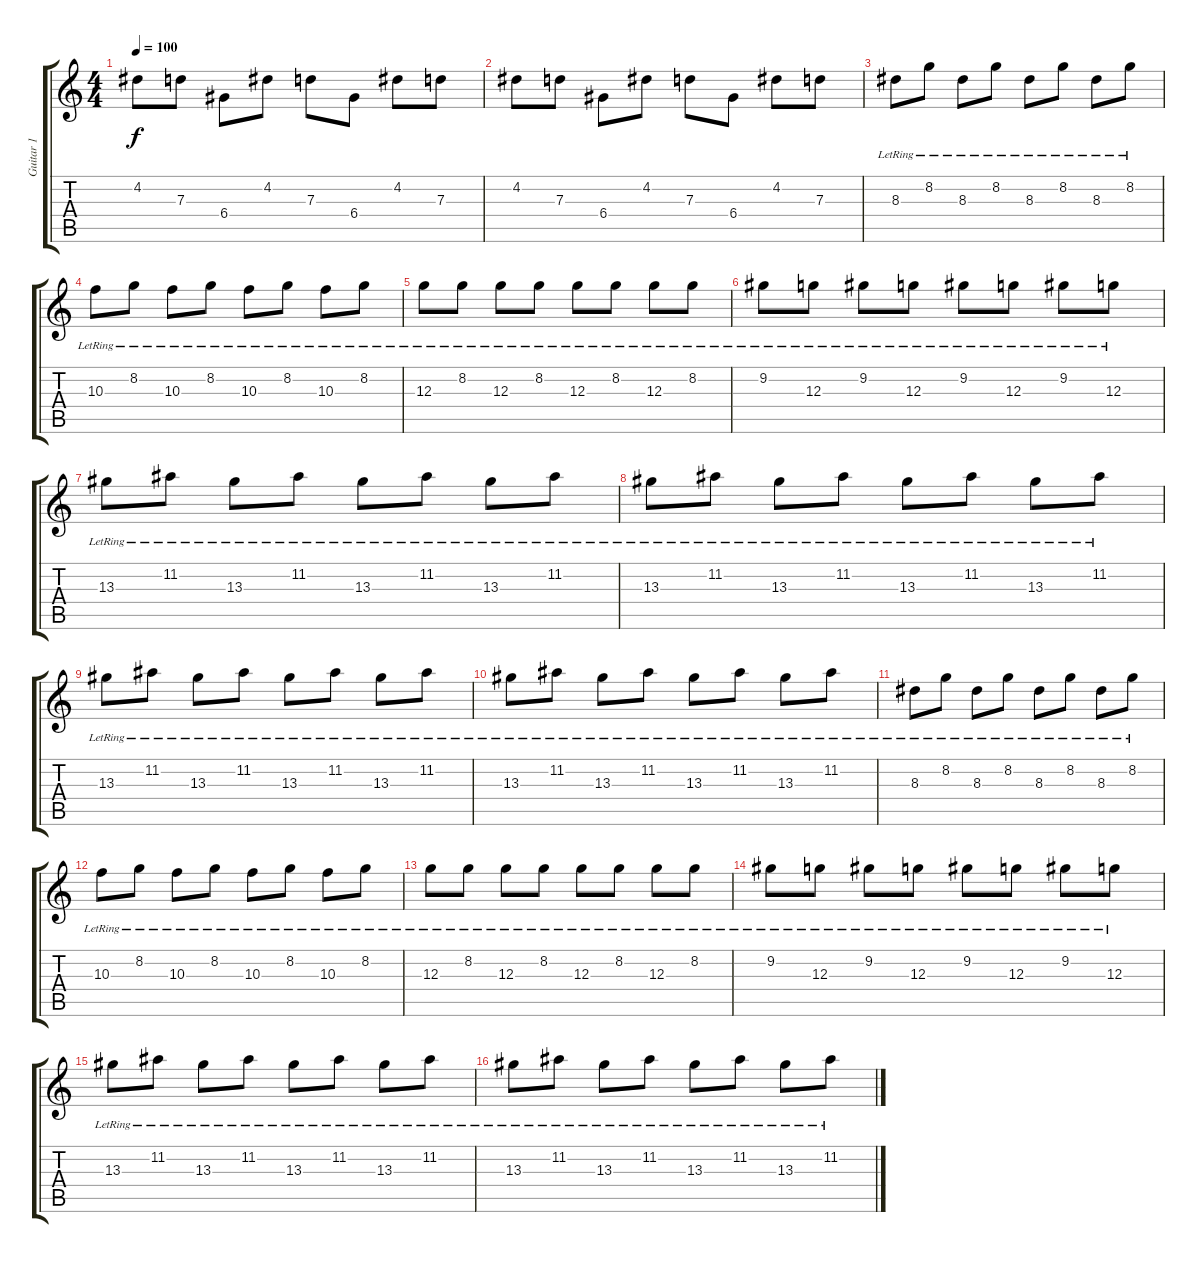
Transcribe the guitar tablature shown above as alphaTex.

\track ("Guitar 1" "Guitar 1") {instrument acousticguitarsteel}
\staff {score tabs}
\tuning (E4 B3 G3 D3 A2 E2) {hide}
\ts (4 4)
\tempo 100
\clef g2
\ks c
4.2.8{dy f} 7.3.8 6.4.8 4.2.8 7.3.8 6.4.8 4.2.8 7.3.8 |
4.2.8 7.3.8 6.4.8 4.2.8 7.3.8 6.4.8 4.2.8 7.3.8 |
8.3{lr}.8{instrument acousticguitarsteel} 8.2{lr}.8 8.3{lr}.8 8.2{lr}.8 8.3{lr}.8 8.2{lr}.8 8.3{lr}.8 8.2{lr}.8 |
10.3{lr}.8 8.2{lr}.8 10.3{lr}.8 8.2{lr}.8 10.3{lr}.8 8.2{lr}.8 10.3{lr}.8 8.2{lr}.8 |
12.3{lr}.8 8.2{lr}.8 12.3{lr}.8 8.2{lr}.8 12.3{lr}.8 8.2{lr}.8 12.3{lr}.8 8.2{lr}.8 |
9.2{lr}.8 12.3{lr}.8 9.2{lr}.8 12.3{lr}.8 9.2{lr}.8 12.3{lr}.8 9.2{lr}.8 12.3{lr}.8 |
13.3{lr}.8 11.2{lr}.8 13.3{lr}.8 11.2{lr}.8 13.3{lr}.8 11.2{lr}.8 13.3{lr}.8 11.2{lr}.8 |
13.3{lr}.8 11.2{lr}.8 13.3{lr}.8 11.2{lr}.8 13.3{lr}.8 11.2{lr}.8 13.3{lr}.8 11.2{lr}.8 |
13.3{lr}.8 11.2{lr}.8 13.3{lr}.8 11.2{lr}.8 13.3{lr}.8 11.2{lr}.8 13.3{lr}.8 11.2{lr}.8 |
13.3{lr}.8 11.2{lr}.8 13.3{lr}.8 11.2{lr}.8 13.3{lr}.8 11.2{lr}.8 13.3{lr}.8 11.2{lr}.8 |
8.3{lr}.8 8.2{lr}.8 8.3{lr}.8 8.2{lr}.8 8.3{lr}.8 8.2{lr}.8 8.3{lr}.8 8.2{lr}.8 |
10.3{lr}.8 8.2{lr}.8 10.3{lr}.8 8.2{lr}.8 10.3{lr}.8 8.2{lr}.8 10.3{lr}.8 8.2{lr}.8 |
12.3{lr}.8 8.2{lr}.8 12.3{lr}.8 8.2{lr}.8 12.3{lr}.8 8.2{lr}.8 12.3{lr}.8 8.2{lr}.8 |
9.2{lr}.8 12.3{lr}.8 9.2{lr}.8 12.3{lr}.8 9.2{lr}.8 12.3{lr}.8 9.2{lr}.8 12.3{lr}.8 |
13.3{lr}.8 11.2{lr}.8 13.3{lr}.8 11.2{lr}.8 13.3{lr}.8 11.2{lr}.8 13.3{lr}.8 11.2{lr}.8 |
13.3{lr}.8 11.2{lr}.8 13.3{lr}.8 11.2{lr}.8 13.3{lr}.8 11.2{lr}.8 13.3{lr}.8 11.2{lr}.8
